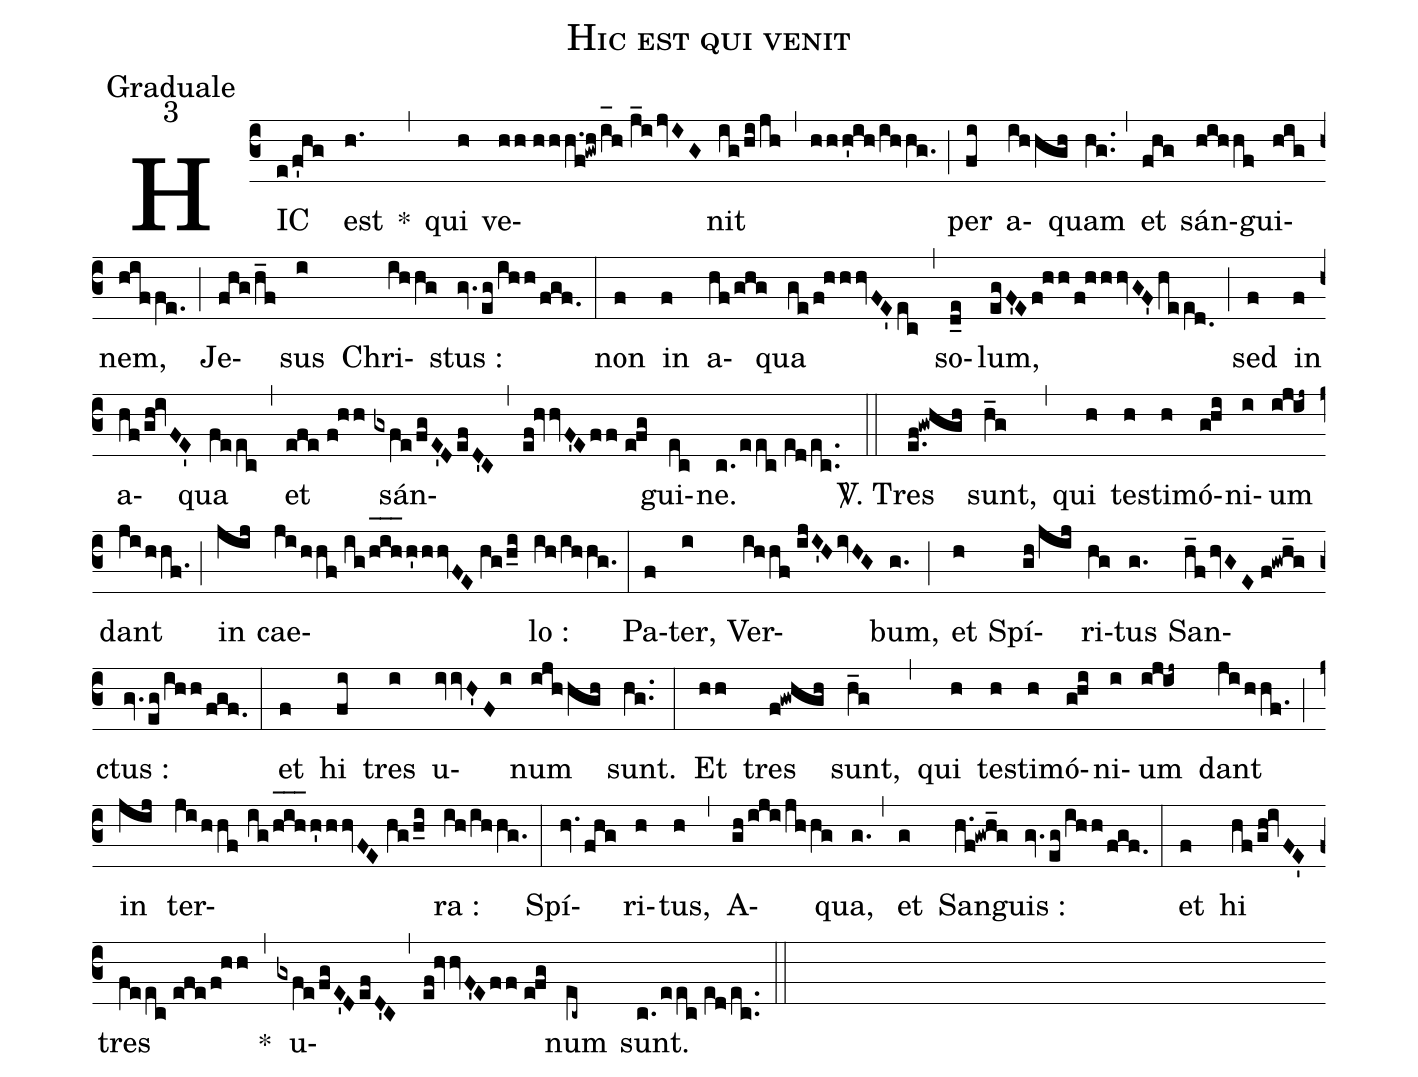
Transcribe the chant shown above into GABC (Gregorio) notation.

name:Hic est qui venit;
office-part:Graduale;
mode:3;
%%
(c3) HIC(e/f'hg) est(h.) *(,) qui(h) ve(hh//hhh.f!gwh/i_[oh:h]h//j_ijvIG)nit(ig/hi/jh) (,) (hhh'ih/ihhg.) (;) per(fi) a(ihhgh)quam(hg..) (,) et(fhg) sán(hihhf)gui(hig)nem,(hiffe.) (;) Je(fhg/h_f)sus(i) Chri(ihhg)stus :(gv.eg/ihh/fgf.) (:) non(f) in(f) a(hf/ghg)qua(ge/f!hhhvFE'ec) (,) so(d_e)lum,(egF'Ef!hh/f!hhhvGF'/!hee[ll:1]d.0) (;) sed(f) in(f) a(hf/gh!ivFE')qua(feec) (,) et(efe//f!hh) sán(gxfe/fgE'DefD'C)(,)(ef!hvvF'Eff//efg)gui(ec)ne.(c./eec//e[ll:1]d/ec..) (::) <sp>V/</sp>. Tres(e.f!gwhgh) sunt,(h_g) (,) qui(h) te(h)sti(h)mó(ghi)ni(i)um(i!j!ij~) dant(jihhf.) (;) in(jij) cae(jihhf//ig/h_[oh:h]i_[oh:h]h_[oh:h]h'hhvFE//hg/h_i)lo :(ih/ihhg.) (:) Pa(f)ter,(i) Ver(ihhf//ijI'HivHG)bum,(g.) (;) et(h) Spí(gh/jij)ri(hg)tus(g.) San(h_fhvGE//f!gwh_g)ctus :(gv.eg/ihh/fgf.) (:) et(f) hi(fi) tres(i) u(ivvH'Fi)num(ijhhgh) sunt.(hg..) (:) Et(hh) tres(f!gwhgh) sunt,(h_g) (,) qui(h) te(h)sti(h)mó(ghi)ni(i)um(i!j!ij~) dant(jihhf.) (;) in(jij) ter(jihhf/!/!ig/h_[oh:h]i_[oh:h]h_[oh:h]h'hhvFE//hg/h_i)ra :(ih/ihhg.) (:) Spí(hv.fhg)ri(h)tus,(h) (,) A(gh/iji/jhhg)qua,(g.) (,) et(g) San(h.f!gwh_g)guis :(gv.eg/ihh/fgf.) (:) et(f) hi(hf/gh!ivFE') tres(feec//efe/f!hh) <clear>*(,) u(gxfe/fgE'DefD'C)(,)(ef!hvvF'Eff//efg)num(ec~) sunt.(c./eec//e[ll:1]d/ec..) (::)
